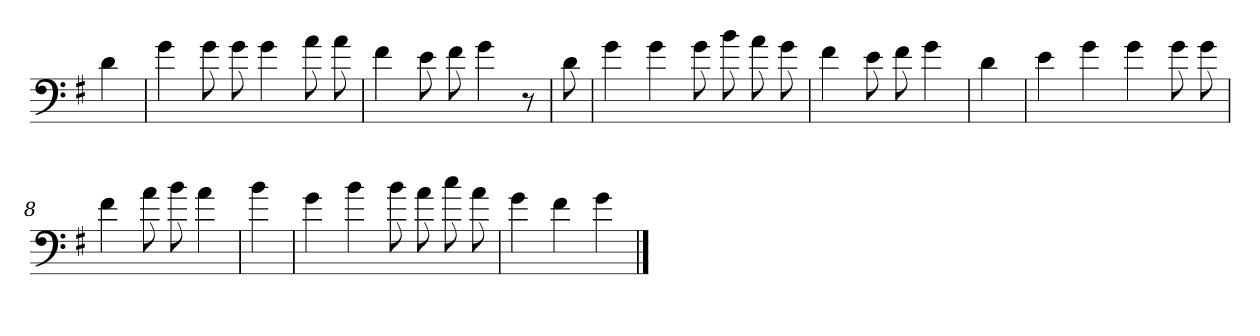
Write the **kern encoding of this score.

**kern
*part1
*staff1
*clefF4
*k[f#]
*G:
=
4d
=1
4g
8g
8g
4g
8a
8a
=2
4f#
8e
8f#
4g
8r
=3
8d
=4
4g
4g
8g
8b
8a
8g
=5
4f#
8e
8f#
4g
=6
4d
=7
4e
4g
4g
8g
8g
=8
4f#
8a
8b
4a
=9
4b
=10
4g
4b
8b
8a
8cc
8a
=11
4g
4f#
4g
==
*-
